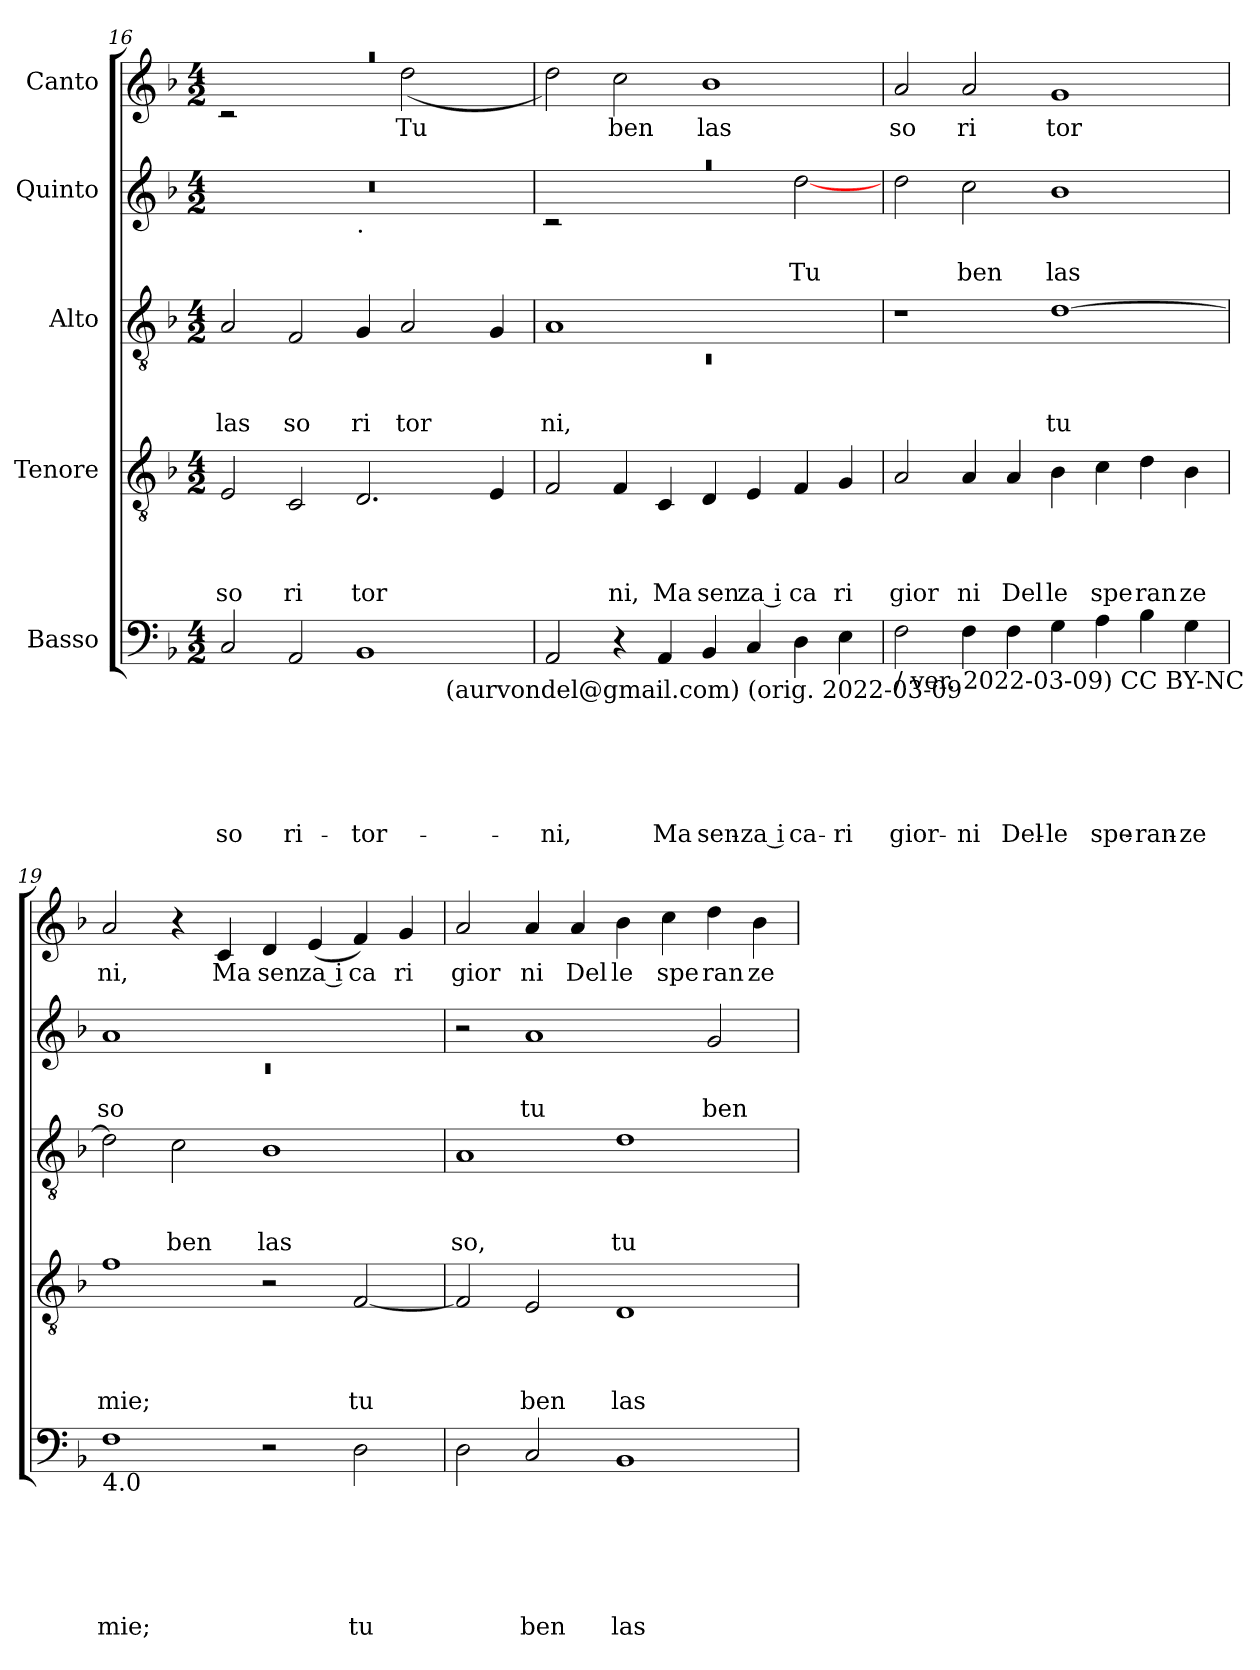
**kern	**text	**text	**text	**text	**text	**text	**kern	**text	**text	**text	**text	**kern	**text	**text	**text	**kern	**text	**text	**kern	**text
*part5	*part5	*part5	*part5	*part5	*part5	*part5	*part4	*part4	*part4	*part4	*part4	*part3	*part3	*part3	*part3	*part2	*part2	*part2	*part1	*part1
*staff5	*staff5	*staff5	*staff5	*staff5	*staff5	*staff5	*staff4	*staff4	*staff4	*staff4	*staff4	*staff3	*staff3	*staff3	*staff3	*staff2	*staff2	*staff2	*staff1	*staff1
*I"Basso	*	*	*	*	*	*	*I"Tenore	*	*	*	*	*I"Alto	*	*	*	*I"Quinto	*	*	*I"Canto	*
*clefF4	*	*	*	*	*	*	*clefGv2	*	*	*	*	*clefGv2	*	*	*	*clefG2	*	*	*clefG2	*
*k[b-]	*	*	*	*	*	*	*k[b-]	*	*	*	*	*k[b-]	*	*	*	*k[b-]	*	*	*k[b-]	*
*F:	*	*	*	*	*	*	*F:	*	*	*	*	*F:	*	*	*	*F:	*	*	*F:	*
*M4/2	*	*	*	*	*	*	*M4/2	*	*	*	*	*M4/2	*	*	*	*M4/2	*	*	*M4/2	*
=16	=16	=16	=16	=16	=16	=16	=16	=16	=16	=16	=16	=16	=16	=16	=16	=16	=16	=16	=16	=16
!	!	!	!	!	!	!LO:LY:b	!	!	!	!	!LO:LY:b	!	!	!	!LO:LY:b	!	!	!	!LO:N:vis=1	!
*^	*	*	*	*	*	*	*	*	*	*	*	*	*	*	*	*^	*	*	*^	*
2C/	1.ryy	.	.	.	.	.	-so	2E/	.	.	.	so	2A/	.	.	las	0r	1ryy	.	.	0raa	2rc	.
!	!	!	!	!	!	!	!LO:LY:b	!	!	!	!	!LO:LY:b	!	!	!	!LO:LY:b	!	!	!	!	!	!	!
2AA/	.	.	.	.	.	.	ri-	2C/	.	.	.	ri	2F/	.	.	so	.	.	.	.	.	2.ryy	.
!	!	!	!	!	!	!	!	!	!	!	!	!	!	!	!	!	!	!LO:TX:b:t=.	!	!	!	!	!
!	!	!	!	!	!	!	!LO:LY:b	!	!	!	!	!LO:LY:b	!	!	!	!LO:LY:b	!	!	!	!	!	!	!
1BB-	.	.	.	.	.	.	-tor-	2.D/	.	.	.	tor	4G/	.	.	ri	.	1ryy	.	.	.	.	.
!	!	!	!	!	!	!	!	!	!	!	!	!	!	!	!	!LO:LY:b	!	!	!	!	!	!	!LO:LY:b
.	.	.	.	.	.	.	.	.	.	.	.	.	2A/	.	.	tor	.	.	.	.	.	(>2dd\	Tu
!	!LO:TX:b:t=(aurvondel@gmail.com) (orig. 2022-03-09	!	!	!	!	!	!	!	!	!	!	!	!	!	!	!	!	!	!	!	!	!	!
.	2ryy	.	.	.	.	.	.	.	.	.	.	.	.	.	.	.	.	.	.	.	.	.	.
.	.	.	.	.	.	.	.	4E/	.	.	.	.	4G/	.	.	.	.	.	.	.	.	4ryy	.
=17	=17	=17	=17	=17	=17	=17	=17	=17	=17	=17	=17	=17	=17	=17	=17	=17	=17	=17	=17	=17	=17	=17	=17
*	*	*	*	*	*	*	*	*	*	*	*	*	*^	*	*	*	*	*	*	*	*	*	*
!	!	!	!	!	!	!	!LO:LY:b	!	!	!	!	!	!	!LO:N:vis=1	!	!	!LO:LY:b	!LO:N:vis=1	!	!	!	!	!	!
*v	*v	*	*	*	*	*	*	*	*	*	*	*	*	*	*	*	*	*	*	*	*	*v	*v	*
2AA/	.	.	.	.	.	-ni,	2F/	.	.	.	.	1A	0rC	.	.	ni,	0raa	2rc	.	.	2dd\)	.
!	!	!	!	!	!	!	!	!	!	!	!LO:LY:b	!	!	!	!	!	!	!	!	!	!	!LO:LY:b
4r	.	.	.	.	.	.	4F/	.	.	.	ni,	.	.	.	.	.	.	1ryy	.	.	2cc\	ben
!	!	!	!	!	!	!LO:LY:b	!	!	!	!	!LO:LY:b	!	!	!	!	!	!	!	!	!	!	!
4AA/	.	.	.	.	.	Ma	4C/	.	.	.	Ma	.	.	.	.	.	.	.	.	.	.	.
!	!	!	!	!	!	!LO:LY:b	!	!	!	!	!LO:LY:b	!	!	!	!	!	!	!	!	!	!	!LO:LY:b
4BB-/	.	.	.	.	.	sen-	4D/	.	.	.	sen	1ryy	.	.	.	.	.	.	.	.	1b-	las
!	!	!	!	!	!	!LO:LY:b:rj	!	!	!	!	!LO:LY:b:rj	!	!	!	!	!	!	!	!	!	!	!
4C/	.	.	.	.	.	-za i	4E/	.	.	.	za i	.	.	.	.	.	.	.	.	.	.	.
!	!	!	!	!	!	!LO:LY:b	!	!	!	!	!LO:LY:b	!	!	!	!	!	!	!	!	!LO:LY:b	!	!
4D\	.	.	.	.	.	ca-	4F/	.	.	.	ca	.	.	.	.	.	.	[>2dd\	.	Tu	.	.
!	!	!	!	!	!	!LO:LY:b	!	!	!	!	!LO:LY:b	!	!	!	!	!	!	!	!	!	!	!
4E\	.	.	.	.	.	-ri	4G/	.	.	.	ri	.	.	.	.	.	.	.	.	.	.	.
*	*	*	*	*	*	*	*	*	*	*	*	*v	*v	*	*	*	*	*	*	*	*	*
*	*	*	*	*	*	*	*	*	*	*	*	*	*	*	*	*v	*v	*	*	*	*
=18	=18	=18	=18	=18	=18	=18	=18	=18	=18	=18	=18	=18	=18	=18	=18	=18	=18	=18	=18	=18
!LO:TX:b:t=/ ver. 2022-03-09) CC BY-NC	!	!	!	!	!	!	!	!	!	!	!	!	!	!	!	!	!	!	!	!
!	!	!	!	!	!	!LO:LY:b	!	!	!	!	!LO:LY:b	!	!	!	!	!	!	!	!	!LO:LY:b
2F\	.	.	.	.	.	gior-	2A/	.	.	.	gior	1r	.	.	.	2dd\	.	.	2a/	so
!	!	!	!	!	!	!LO:LY:b	!	!	!	!	!LO:LY:b	!	!	!	!	!	!	!LO:LY:b	!	!LO:LY:b
4F\	.	.	.	.	.	-ni	4A/	.	.	.	ni	.	.	.	.	2cc\	.	ben	2a/	ri
!	!	!	!	!	!	!LO:LY:b	!	!	!	!	!LO:LY:b	!	!	!	!	!	!	!	!	!
4F\	.	.	.	.	.	Del-	4A/	.	.	.	Del	.	.	.	.	.	.	.	.	.
!	!	!	!	!	!	!LO:LY:b	!	!	!	!	!LO:LY:b	!	!	!	!LO:LY:b	!	!	!LO:LY:b	!	!LO:LY:b
4G\	.	.	.	.	.	-le	4B-\	.	.	.	le	[>1d	.	.	tu	1b-	.	las	1g	tor
!	!	!	!	!	!	!LO:LY:b	!	!	!	!	!LO:LY:b	!	!	!	!	!	!	!	!	!
4A\	.	.	.	.	.	spe-	4c\	.	.	.	spe	.	.	.	.	.	.	.	.	.
!	!	!	!	!	!	!LO:LY:b	!	!	!	!	!LO:LY:b	!	!	!	!	!	!	!	!	!
4B-\	.	.	.	.	.	-ran-	4d\	.	.	.	ran	.	.	.	.	.	.	.	.	.
!	!	!	!	!	!	!LO:LY:b	!	!	!	!	!LO:LY:b	!	!	!	!	!	!	!	!	!
4G\	.	.	.	.	.	-ze	4B-\	.	.	.	ze	.	.	.	.	.	.	.	.	.
=19	=19	=19	=19	=19	=19	=19	=19	=19	=19	=19	=19	=19	=19	=19	=19	=19	=19	=19	=19	=19
*	*	*	*	*	*	*	*	*	*	*	*	*	*	*	*	*^	*	*	*	*
!LO:TX:b:t=4.0	!	!	!	!	!	!	!	!	!	!	!	!	!	!	!	!	!	!	!	!	!
!	!	!	!	!	!	!LO:LY:b	!	!	!	!	!LO:LY:b	!	!	!	!	!	!LO:N:vis=1	!	!LO:LY:b	!	!LO:LY:b
1F	.	.	.	.	.	mie;	1f	.	.	.	mie;	2d\]	.	.	.	1a	0rc	.	so	2a/	ni,
!	!	!	!	!	!	!	!	!	!	!	!	!	!	!	!LO:LY:b	!	!	!	!	!	!
.	.	.	.	.	.	.	.	.	.	.	.	2c\	.	.	ben	.	.	.	.	4r	.
!	!	!	!	!	!	!	!	!	!	!	!	!	!	!	!	!	!	!	!	!	!LO:LY:b
.	.	.	.	.	.	.	.	.	.	.	.	.	.	.	.	.	.	.	.	4c/	Ma
!	!	!	!	!	!	!	!	!	!	!	!	!	!	!	!LO:LY:b	!	!	!	!	!	!LO:LY:b
2r	.	.	.	.	.	.	2r	.	.	.	.	1B-	.	.	las	1ryy	.	.	.	4d/	sen
!	!	!	!	!	!	!	!	!	!	!	!	!	!	!	!	!	!	!	!	!	!LO:LY:b:rj
.	.	.	.	.	.	.	.	.	.	.	.	.	.	.	.	.	.	.	.	(<4e/	za i
!	!	!	!	!	!	!LO:LY:b	!	!	!	!	!LO:LY:b	!	!	!	!	!	!	!	!	!	!LO:LY:b
2D\	.	.	.	.	.	tu	[>2F/	.	.	.	tu	.	.	.	.	.	.	.	.	4f/)	ca
!	!	!	!	!	!	!	!	!	!	!	!	!	!	!	!	!	!	!	!	!	!LO:LY:b
.	.	.	.	.	.	.	.	.	.	.	.	.	.	.	.	.	.	.	.	4g/	ri
*	*	*	*	*	*	*	*	*	*	*	*	*	*	*	*	*v	*v	*	*	*	*
!!LO:PB:g=z
=20	=20	=20	=20	=20	=20	=20	=20	=20	=20	=20	=20	=20	=20	=20	=20	=20	=20	=20	=20	=20
!	!	!	!	!	!	!	!	!	!	!	!	!	!	!	!LO:LY:b	!	!	!	!	!LO:LY:b
2D\	.	.	.	.	.	.	2F/]	.	.	.	.	1A	.	.	so,	2r	.	.	2a/	gior
!	!	!	!	!	!	!LO:LY:b	!	!	!	!	!LO:LY:b	!	!	!	!	!	!	!LO:LY:b	!	!LO:LY:b
2C/	.	.	.	.	.	ben	2E/	.	.	.	ben	.	.	.	.	1a	.	tu	4a/	ni
!	!	!	!	!	!	!	!	!	!	!	!	!	!	!	!	!	!	!	!	!LO:LY:b
.	.	.	.	.	.	.	.	.	.	.	.	.	.	.	.	.	.	.	4a/	Del
!	!	!	!	!	!	!LO:LY:b	!	!	!	!	!LO:LY:b	!	!	!	!LO:LY:b	!	!	!	!	!LO:LY:b
1BB-	.	.	.	.	.	las-	1D	.	.	.	las	1d	.	.	tu	.	.	.	4b-\	le
!	!	!	!	!	!	!	!	!	!	!	!	!	!	!	!	!	!	!	!	!LO:LY:b
.	.	.	.	.	.	.	.	.	.	.	.	.	.	.	.	.	.	.	4cc\	spe
!	!	!	!	!	!	!	!	!	!	!	!	!	!	!	!	!	!	!LO:LY:b	!	!LO:LY:b
.	.	.	.	.	.	.	.	.	.	.	.	.	.	.	.	2g/	.	ben	4dd\	ran
!	!	!	!	!	!	!	!	!	!	!	!	!	!	!	!	!	!	!	!	!LO:LY:b
.	.	.	.	.	.	.	.	.	.	.	.	.	.	.	.	.	.	.	4b-\	ze
=	=	=	=	=	=	=	=	=	=	=	=	=	=	=	=	=	=	=	=	=
*-	*-	*-	*-	*-	*-	*-	*-	*-	*-	*-	*-	*-	*-	*-	*-	*-	*-	*-	*-	*-
